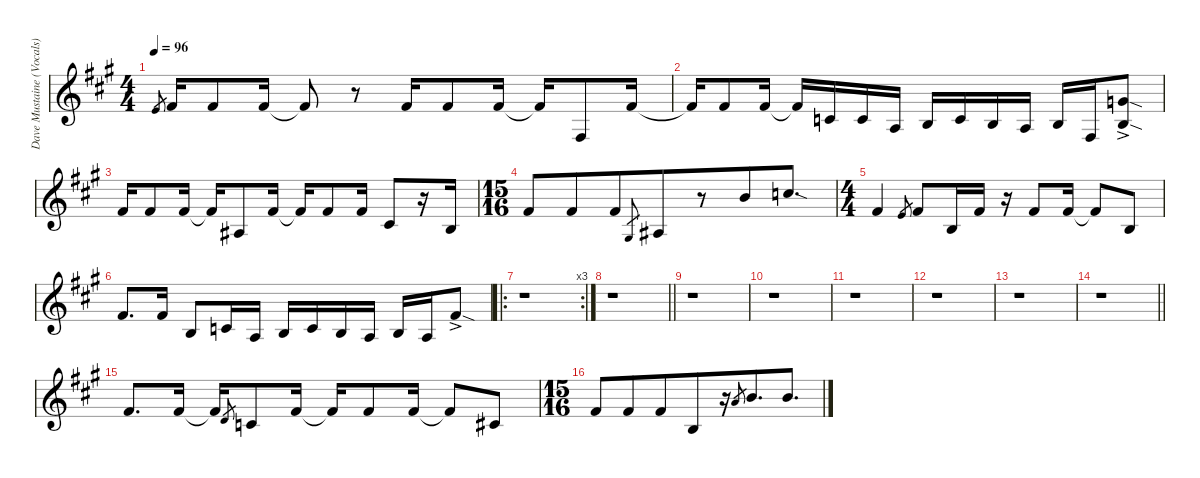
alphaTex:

\defaultSystemsLayout 4
\hideDynamics
\bracketExtendMode nobrackets
\firstSystemTrackNameMode fullname
\otherSystemsTrackNameOrientation horizontal
\track ("Dave Mustaine (Vocals)" "pad.synth.") {mute instrument pad7halo}
\staff {score}
\tuning (E4 B3 G3 D3 A2 E2)
\ts (4 4)
\beaming (8 2 2 2 2)
\tempo 96
\clef g2
\ks f#minor
0.1{acc forcenatural}.8{gr dy mf beam Up} 2.1{acc #}.16{dy f beam Up} 2.1{acc #}.8{beam Up} 2.1{acc #}.16{beam Up} 2.1{t acc #}.8{beam Up} r.8{beam Up} 2.1{acc #}.16{beam Up} 2.1{acc #}.8{beam Up} 2.1{acc #}.16{beam Up} 2.1{t acc #}.16{beam Up} 4.4{acc #}.8{beam Up} 2.1{acc #}.16{beam Up} |
2.1{t acc #}.16{beam Up} 2.1{acc #}.8{beam Up} 2.1{acc #}.16{beam Up} 2.1{t acc #}.16{beam Up} 1.2{acc forcenatural}.16{beam Up} 1.2{acc forcenatural}.16{beam Up} 2.3{acc forcenatural}.16{beam Up} 0.2{acc forcenatural}.16{beam Up} 1.2{acc forcenatural}.16{beam Up} 0.2{acc forcenatural}.16{beam Up} 2.3{acc forcenatural}.16{beam Up} 0.2{acc forcenatural}.16{beam Up} 4.4{acc #}.16{beam Up} (3.1{sod ac acc forcenatural} 4.3{sod ac acc forcenatural}).8{dy ff beam Up} |
2.1{acc #}.16{dy f beam Up} 2.1{acc #}.8{beam Up} 2.1{acc #}.16{beam Up} 2.1{t acc #}.16{beam Up} 3.3{acc #}.8{beam Up} 2.1{acc #}.16{beam Up} 2.1{t acc #}.16{beam Up} 2.1{acc #}.8{beam Up} 2.1{acc #}.16{beam Up} 2.2{acc #}.8{beam Up} r.16{beam Up} 0.2{acc forcenatural}.16{beam Up} |
\ts (15 16)
\beaming (8 7)
2.1{acc #}.8{beam Up} 2.1{acc #}.8{beam Up} 2.1{acc #}.8{beam Up} 1.3{acc #}.8{gr dy mf beam Up} 3.3{acc #}.8{dy f beam Up} r.8{beam Up} 7.1{acc forcenatural}.8{beam Up} 8.1{sod acc forcenatural}.8{d beam Up} |
\ts (4 4)
\beaming (8 2 2 2 2)
2.1{acc #}.4{beam Up} 0.1{acc forcenatural}.8{gr dy mf beam Up} 2.1{acc #}.8{dy f beam Up} 0.2{acc forcenatural}.16{beam Up} 2.1{acc #}.16{beam Up} r.16{beam Up} 2.1{acc #}.8{beam Up} 2.1{acc #}.16{beam Up} 2.1{t acc #}.8{beam Up} 0.2{acc forcenatural}.8{beam Up} |
2.1{acc #}.8{d beam Up} 2.1{acc #}.16{beam Up} 0.2{acc forcenatural}.8{beam Up} 1.2{acc forcenatural}.16{beam Up} 2.3{acc forcenatural}.16{beam Up} 0.2{acc forcenatural}.16{beam Up} 1.2{acc forcenatural}.16{beam Up} 0.2{acc forcenatural}.16{beam Up} 2.3{acc forcenatural}.16{beam Up} 0.2{acc forcenatural}.16{beam Up} 2.3{acc forcenatural}.16{beam Up} 2.1{sod ac acc #}.8{dy ff beam Up} |
\ro
\rc 3
r.1{beam Down} |
\barLineRight lightlight
r.1{beam Down} |
r.1{beam Down} |
r.1{beam Down} |
r.1{beam Down} |
r.1{beam Down} |
r.1{beam Down} |
\barLineRight lightlight
r.1{beam Down} |
2.1{acc #}.8{d dy f beam Up} 2.1{acc #}.16{beam Up} 2.1{t acc #}.16{beam Up} 3.2{acc forcenatural}.8{gr dy mf beam Up} 1.2{acc forcenatural}.8{dy f beam Up} 2.1{acc #}.16{beam Up} 2.1{t acc #}.16{beam Up} 2.1{acc #}.8{beam Up} 2.1{acc #}.16{beam Up} 2.1{t acc #}.8{beam Up} 2.2{acc #}.8{beam Up} |
\ts (15 16)
\beaming (8 7)
2.1{acc #}.8{beam Up} 2.1{acc #}.8{beam Up} 2.1{acc #}.8{beam Up} 0.2{acc forcenatural}.8{beam Up} r.16{beam Up} 5.1{acc forcenatural}.8{gr dy mf beam Up} 7.1{acc forcenatural}.8{d dy f beam Up} 7.1{acc forcenatural}.8{d beam Up}
